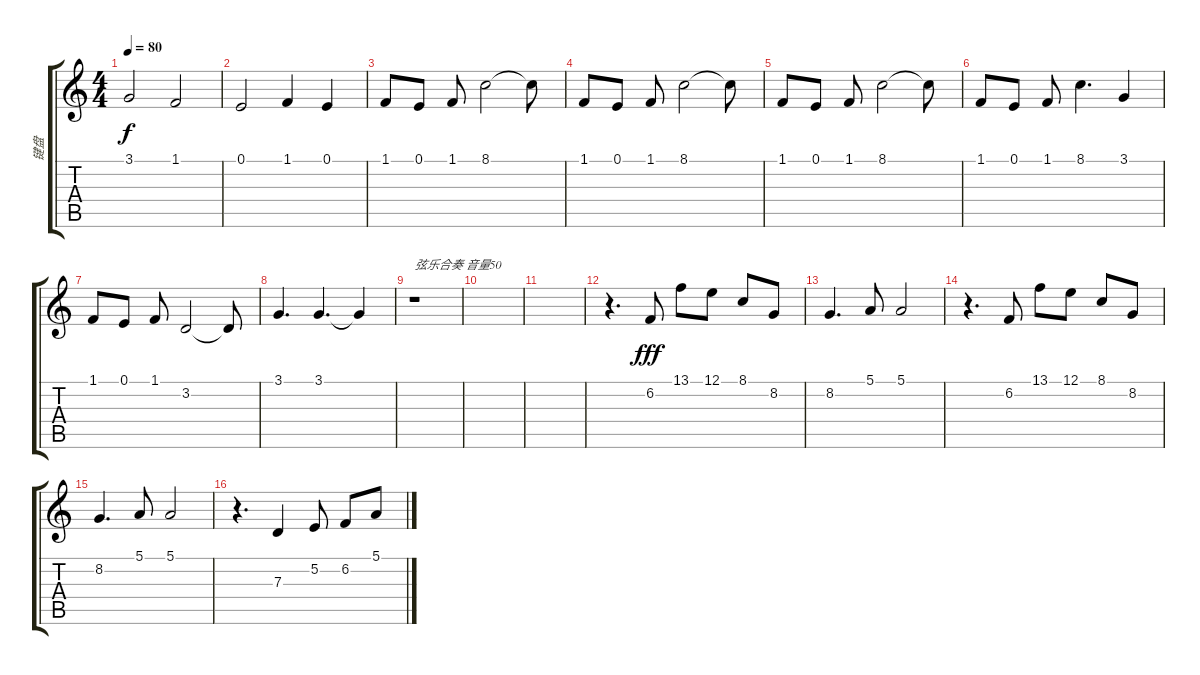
\track ("键盘" "键盘") {instrument stringensemble1}
\staff {score tabs}
\tuning (E4 B3 G3 D3 A2 E2) {hide}
\ts (4 4)
\tempo 80
\clef g2
\ks c
3.1.2{dy f} 1.1.2 |
0.1.2 1.1.4 0.1.4 |
1.1.8 0.1.8 1.1.8 8.1.2 8.1{t}.8 |
1.1.8 0.1.8 1.1.8 8.1.2 8.1{t}.8 |
1.1.8 0.1.8 1.1.8 8.1.2 8.1{t}.8 |
1.1.8 0.1.8 1.1.8 8.1.4{d} 3.1.4 |
1.1.8 0.1.8 1.1.8 3.2.2 3.2{t}.8 |
3.1.4{d} 3.1.4{d} 3.1{t}.4 |
r.1{txt "弦乐合奏 音量50"} |
|
|
r.4{d} 6.2.8{dy fff} 13.1.8 12.1.8 8.1.8 8.2.8 |
8.2.4{d} 5.1.8 5.1.2 |
r.4{d} 6.2.8 13.1.8 12.1.8 8.1.8 8.2.8 |
8.2.4{d} 5.1.8 5.1.2 |
r.4{d} 7.3.4 5.2.8 6.2.8 5.1.8
